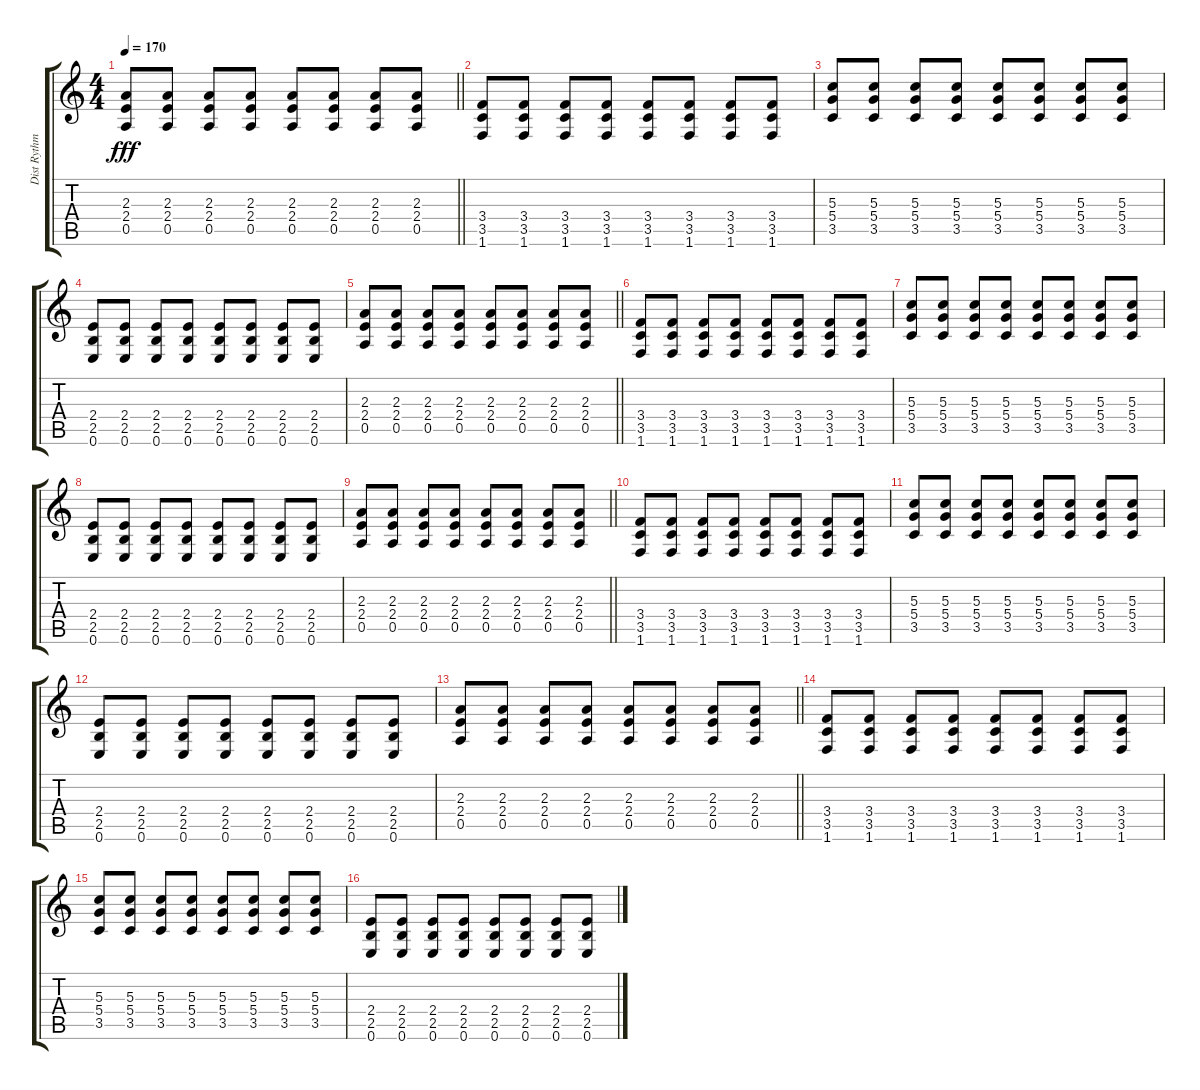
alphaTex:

\track ("Dist Rythm" "Dist Rythm") {instrument distortionguitar}
\staff {score tabs}
\tuning (E4 B3 G3 D3 A2 E2) {hide}
\ts (4 4)
\tempo 170
\clef g2
\barLineRight lightlight
\ks c
(2.3 2.4 0.5).8{dy fff} (2.3 2.4 0.5).8 (2.3 2.4 0.5).8 (2.3 2.4 0.5).8 (2.3 2.4 0.5).8 (2.3 2.4 0.5).8 (2.3 2.4 0.5).8 (2.3 2.4 0.5).8 |
(3.4 3.5 1.6).8 (3.4 3.5 1.6).8 (3.4 3.5 1.6).8 (3.4 3.5 1.6).8 (3.4 3.5 1.6).8 (3.4 3.5 1.6).8 (3.4 3.5 1.6).8 (3.4 3.5 1.6).8 |
(5.3 5.4 3.5).8 (5.3 5.4 3.5).8 (5.3 5.4 3.5).8 (5.3 5.4 3.5).8 (5.3 5.4 3.5).8 (5.3 5.4 3.5).8 (5.3 5.4 3.5).8 (5.3 5.4 3.5).8 |
(2.4 2.5 0.6).8 (2.4 2.5 0.6).8 (2.4 2.5 0.6).8 (2.4 2.5 0.6).8 (2.4 2.5 0.6).8 (2.4 2.5 0.6).8 (2.4 2.5 0.6).8 (2.4 2.5 0.6).8 |
\barLineRight lightlight
(2.3 2.4 0.5).8 (2.3 2.4 0.5).8 (2.3 2.4 0.5).8 (2.3 2.4 0.5).8 (2.3 2.4 0.5).8 (2.3 2.4 0.5).8 (2.3 2.4 0.5).8 (2.3 2.4 0.5).8 |
(3.4 3.5 1.6).8 (3.4 3.5 1.6).8 (3.4 3.5 1.6).8 (3.4 3.5 1.6).8 (3.4 3.5 1.6).8 (3.4 3.5 1.6).8 (3.4 3.5 1.6).8 (3.4 3.5 1.6).8 |
(5.3 5.4 3.5).8 (5.3 5.4 3.5).8 (5.3 5.4 3.5).8 (5.3 5.4 3.5).8 (5.3 5.4 3.5).8 (5.3 5.4 3.5).8 (5.3 5.4 3.5).8 (5.3 5.4 3.5).8 |
(2.4 2.5 0.6).8 (2.4 2.5 0.6).8 (2.4 2.5 0.6).8 (2.4 2.5 0.6).8 (2.4 2.5 0.6).8 (2.4 2.5 0.6).8 (2.4 2.5 0.6).8 (2.4 2.5 0.6).8 |
\barLineRight lightlight
(2.3 2.4 0.5).8 (2.3 2.4 0.5).8 (2.3 2.4 0.5).8 (2.3 2.4 0.5).8 (2.3 2.4 0.5).8 (2.3 2.4 0.5).8 (2.3 2.4 0.5).8 (2.3 2.4 0.5).8 |
(3.4 3.5 1.6).8 (3.4 3.5 1.6).8 (3.4 3.5 1.6).8 (3.4 3.5 1.6).8 (3.4 3.5 1.6).8 (3.4 3.5 1.6).8 (3.4 3.5 1.6).8 (3.4 3.5 1.6).8 |
(5.3 5.4 3.5).8 (5.3 5.4 3.5).8 (5.3 5.4 3.5).8 (5.3 5.4 3.5).8 (5.3 5.4 3.5).8 (5.3 5.4 3.5).8 (5.3 5.4 3.5).8 (5.3 5.4 3.5).8 |
(2.4 2.5 0.6).8 (2.4 2.5 0.6).8 (2.4 2.5 0.6).8 (2.4 2.5 0.6).8 (2.4 2.5 0.6).8 (2.4 2.5 0.6).8 (2.4 2.5 0.6).8 (2.4 2.5 0.6).8 |
\barLineRight lightlight
(2.3 2.4 0.5).8 (2.3 2.4 0.5).8 (2.3 2.4 0.5).8 (2.3 2.4 0.5).8 (2.3 2.4 0.5).8 (2.3 2.4 0.5).8 (2.3 2.4 0.5).8 (2.3 2.4 0.5).8 |
(3.4 3.5 1.6).8 (3.4 3.5 1.6).8 (3.4 3.5 1.6).8 (3.4 3.5 1.6).8 (3.4 3.5 1.6).8 (3.4 3.5 1.6).8 (3.4 3.5 1.6).8 (3.4 3.5 1.6).8 |
(5.3 5.4 3.5).8 (5.3 5.4 3.5).8 (5.3 5.4 3.5).8 (5.3 5.4 3.5).8 (5.3 5.4 3.5).8 (5.3 5.4 3.5).8 (5.3 5.4 3.5).8 (5.3 5.4 3.5).8 |
(2.4 2.5 0.6).8 (2.4 2.5 0.6).8 (2.4 2.5 0.6).8 (2.4 2.5 0.6).8 (2.4 2.5 0.6).8 (2.4 2.5 0.6).8 (2.4 2.5 0.6).8 (2.4 2.5 0.6).8
